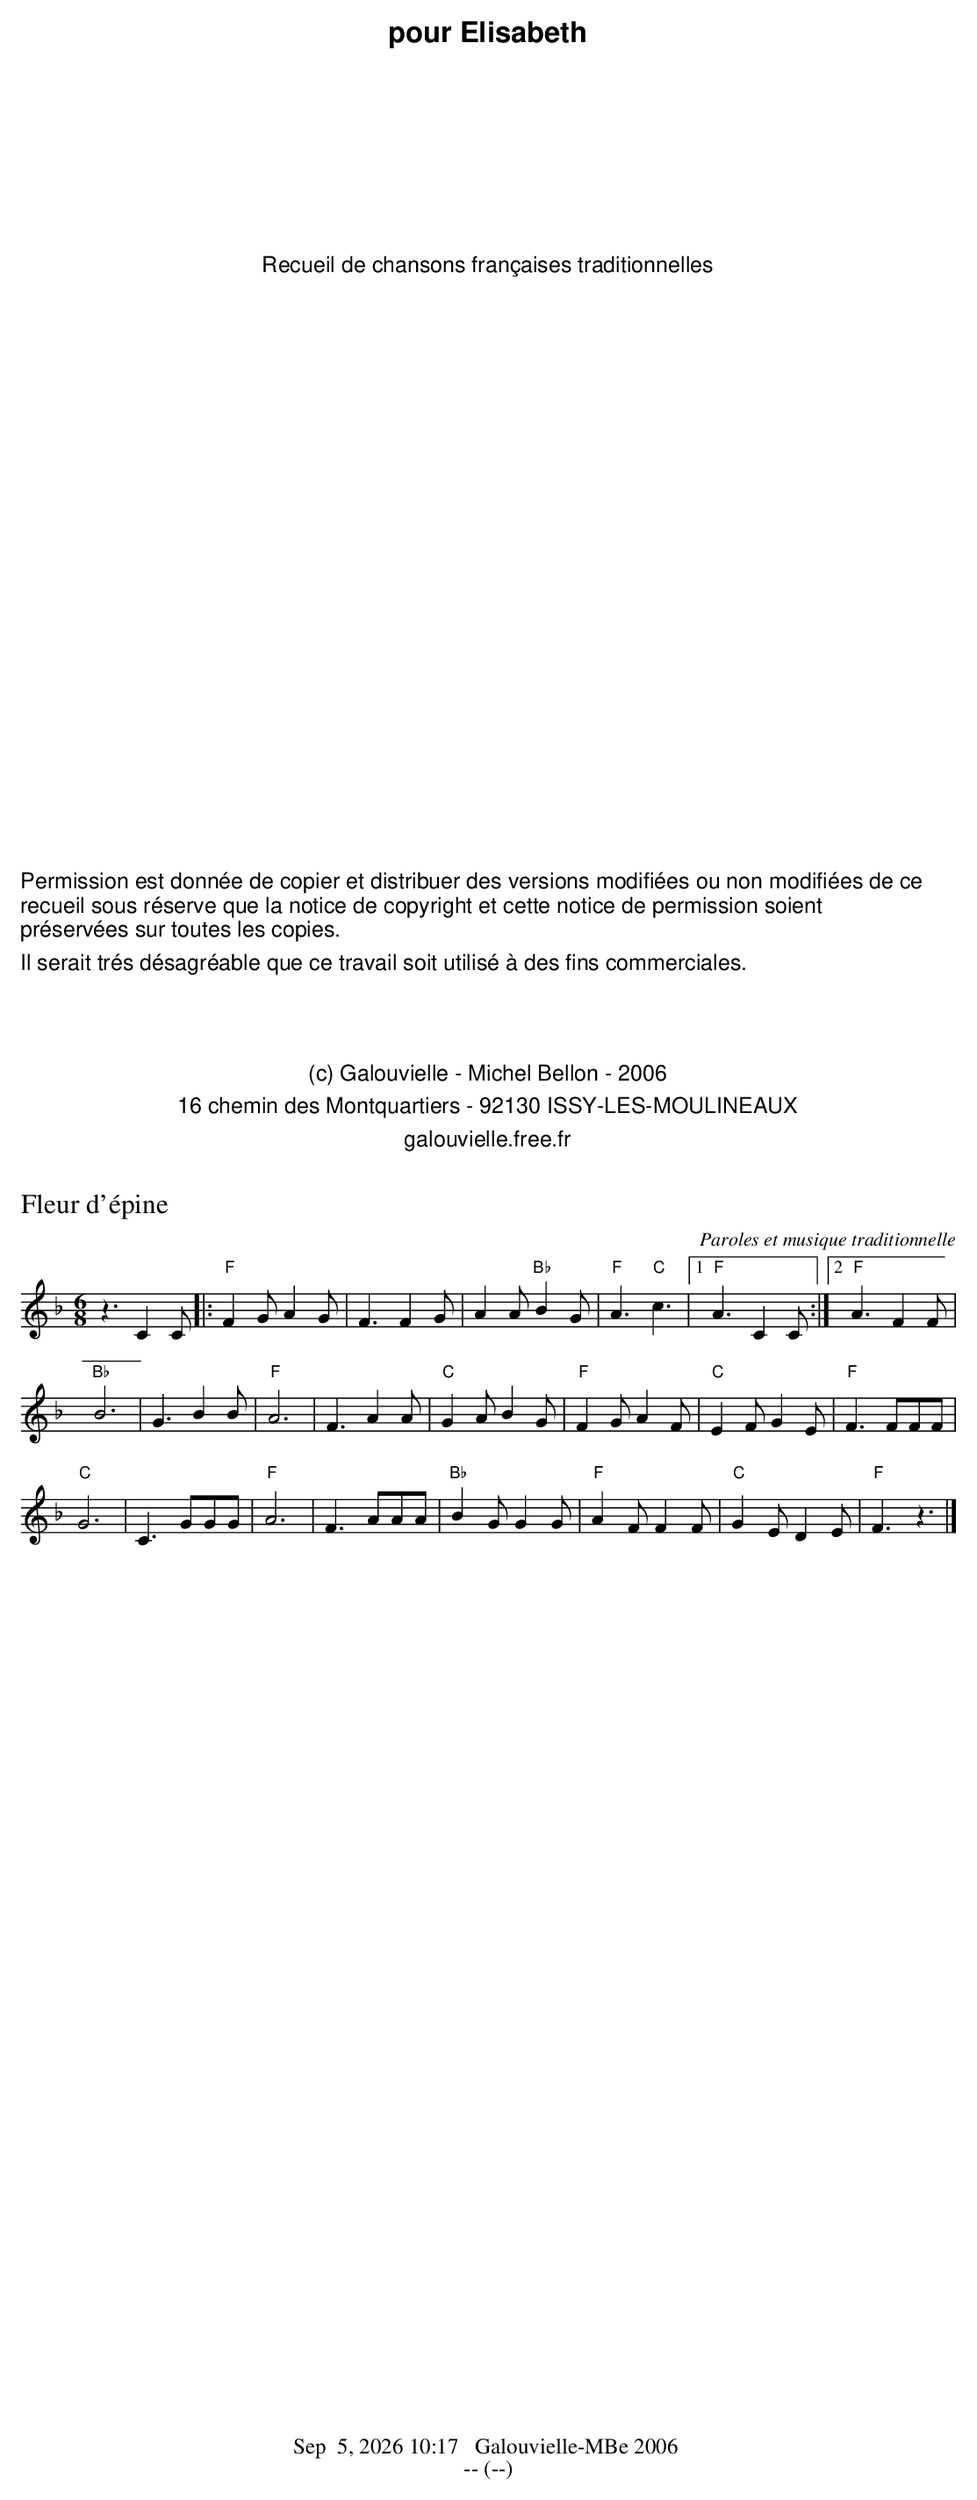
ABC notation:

X:1
T:Fleur d'épine
C:Paroles et musique traditionnelle
M:6/8
L:1/8
K:F
z3 C2C |: "F"F2G A2G | F3 F2G | A2A "Bb"B2G | "F"A3 "C"c3 |1 "F"A3C2C :|2 "F"A3 F2F |
"Bb"B6 | G3 B2B | "F"A6 | F3A2A | "C"G2A B2G | "F"F2G A2F | "C"E2F G2E | "F"F3 FFF |
"C"G6 | C3 GGG | "F"A6 | F3 AAA | "Bb"B2G G2G | "F"A2F F2F | "C"G2E D2E | "F"F3z3 |]
